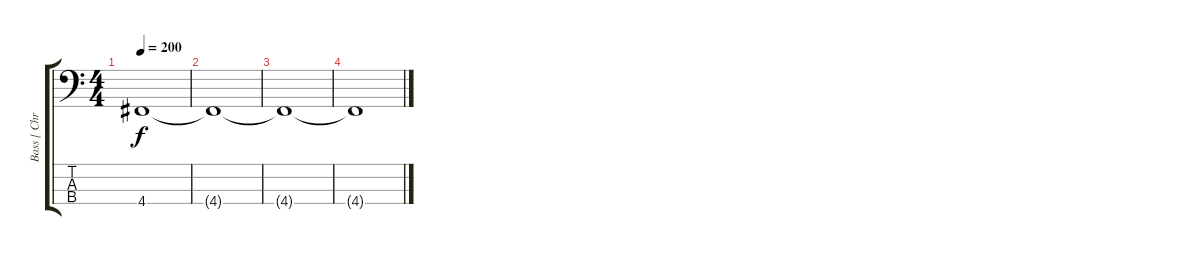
\track ("Bass [ Chris Steele ]" "Bass [ Chr") {instrument electricbasspick}
\staff {score tabs}
\tuning (G2 D2 A1 D1) {hide}
\ts (4 4)
\tempo 200
\clef f4
\ks c
4.4{t}.1{dy f volume 0} |
4.4{t}.1 |
4.4{t}.1 |
4.4{t}.1
